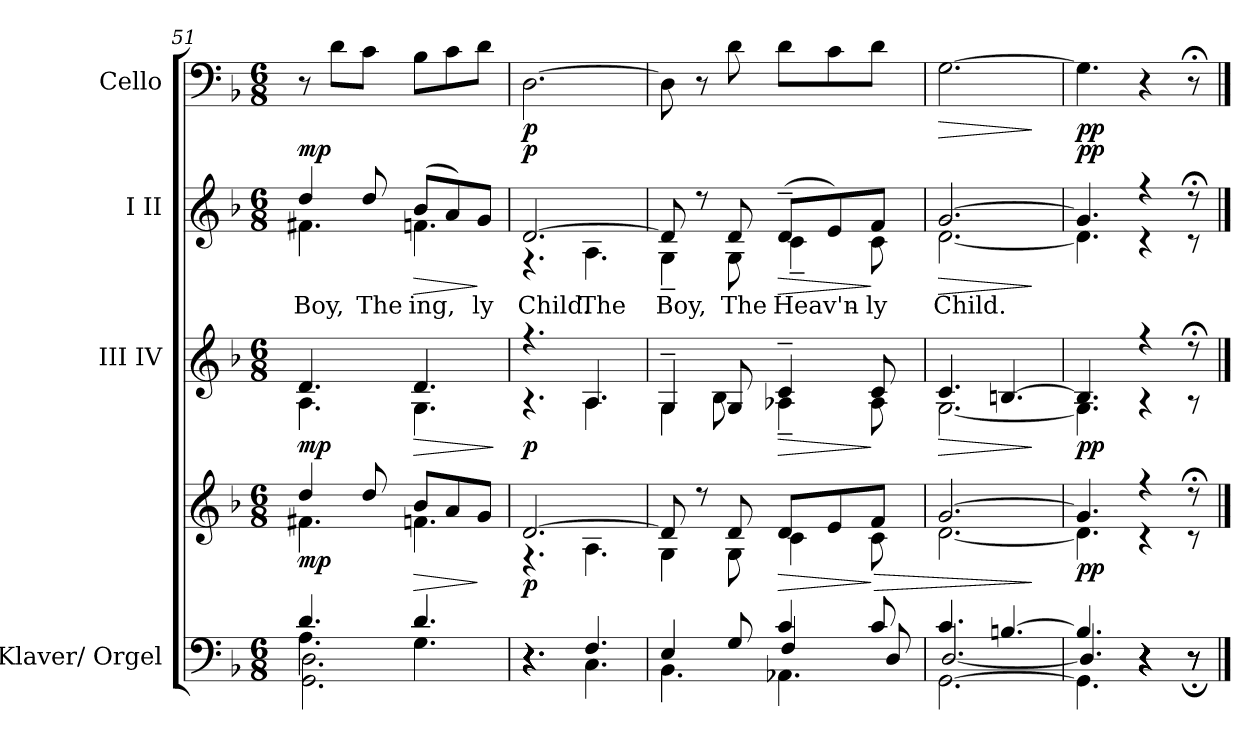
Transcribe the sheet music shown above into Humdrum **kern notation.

**kern	**kern	**dynam	**kern	**dynam	**kern	**text	**dynam	**kern	**dynam
*part4	*part4	*part4	*part3	*part3	*part2	*part2	*part2	*part1	*part1
*staff5	*staff4	*staff4/5	*staff3	*staff3	*staff2	*staff2	*staff2	*staff1	*staff1
*I"Klaver/ Orgel	*	*	*I"III IV	*	*I"I II	*	*	*I"Cello	*
*I'Klav./ Org.	*	*	*I'III IV	*	*I'I II	*	*	*I'Cel.	*
!!LO:PB:g=z
*clefF4	*clefG2	*	*clefG2	*	*clefG2	*	*	*clefF4	*
*k[b-]	*k[b-]	*	*k[b-]	*	*k[b-]	*	*	*k[b-]	*
*M6/8	*M6/8	*	*M6/8	*	*M6/8	*	*	*M6/8	*
=51	=51	=51	=51	=51	=51	=51	=51	=51	=51
*^	*^	*	*^	*	*	*	*	*	*
*	*^	*	*	*	*	*	*	*	*	*	*	*
!	!	!	!	!	!LO:DY:b	!	!	!LO:DY:b	!	!LO:LY:a	!LO:DY:b	!	!
*	*	*	*	*	*	*	*	*	*^	*	*	*	*
4.d/	4.A\	2.GG\ 2.D\	4dd/	4.f#X\	mp	4.d/	4.A\	mp	4dd/	4.f#X\	Boy,	mp	8r	.
.	.	.	.	.	.	.	.	.	.	.	.	.	8d\L	.
!	!	!	!	!	!	!	!	!	!	!	!LO:LY:a	!	!	!
.	.	.	8dd/	.	.	.	.	.	8dd/	.	The	.	8c\J	.
!	!	!	!	!	!LO:HP:b	!	!	!LO:HP:b	!	!	!LO:LY:a	!LO:HP:b	!	!
!	!	!	!	!	!	!	!	!	!	!	!LO:LY:b	!	!	!
4.d/	4.G\	.	8b-/L	4.fn\	>	4.d/	4.G\	>	(>8b-/L	4.fn\	-ing,	>	8B-\L	.
.	.	.	8a/	.	.	.	.	.	8a/)	.	.	.	8c\	.
!	!	!	!	!	!	!	!	!	!	!	!LO:LY:a	!	!	!
.	.	.	8g/J	.	]	.	.	.	8g/J	.	-ly	]	8d\J	.
*v	*v	*v	*	*	*	*v	*v	*	*v	*v	*	*	*	*
*	*v	*v	*	*	*	*	*	*	*	*
.	.	.	.	]	.	.	.	.	.
=52	=52	=52	=52	=52	=52	=52	=52	=52	=52
*^	*^	*	*^	*	*	*	*	*	*
*	*^	*	*	*	*	*	*	*	*	*	*	*
!	!	!	!	!	!LO:DY:b	!	!	!LO:DY:b	!	!LO:LY:a	!LO:DY:b	!	!LO:DY:b
*	*	*	*	*	*	*	*	*	*^	*	*	*	*
4.r	4.r	4.r	[2.d/	4.r	p	4.r	4.r	p	[2.d/	4.r	Child.	p	[2.D\	p
!	!	!	!	!	!	!	!	!	!	!	!LO:LY:b	!	!	!
4.F/	4.ryy	4.C\	.	4.A\	.	4.A/	4.A\	.	.	4.A\	The	.	.	.
=53	=53	=53	=53	=53	=53	=53	=53	=53	=53	=53	=53	=53	=53	=53
!	!	!	!	!	!	!	!	!	!	!	!LO:LY:b	!	!	!
4E/	4.ryy	4.BB-\	8d/]	4G\	.	4G~/	4G\	.	8d/]	4G~\	Boy,	.	8D\]	.
.	.	.	8r	.	.	.	.	.	8r	.	.	.	8r	.
!	!	!	!	!	!	!	!	!	!	!	!LO:LY:a	!	!	!
!	!	!	!	!	!	!	!	!	!	!	!LO:LY:b	!	!	!
8G/	.	.	8d/	8G\	.	8G/	8B-\	.	8d/	8G\	The	.	8d\	.
!	!	!	!	!	!LO:HP:b	!	!	!LO:HP:b	!	!	!LO:LY:a	!LO:HP:b	!	!
!	!	!	!	!	!	!	!	!	!	!	!LO:LY:b	!	!	!
4c/	4F/	4.AA-X\	8d/L	4c\	>	4c~/	4A-X~\	>	(>8d~/L	4c~\	Heav'n-	>	8d\L	.
.	.	.	8e/	.	.	.	.	.	8e/)	.	.	.	8c\	.
!	!	!	!	!	!LO:HP:n=1:b	!	!	!	!	!	!LO:LY:a	!	!	!
!	!	!	!	!	!	!	!	!	!	!	!LO:LY:b	!	!	!
8c/	8D/	.	8f/J	8c\	] >	8c/	8A-\	]	8f/J	8c\	-ly	]	8d\J	.
=54	=54	=54	=54	=54	=54	=54	=54	=54	=54	=54	=54	=54	=54	=54
!	!	!	!	!	!	!	!	!LO:HP:b	!	!	!LO:LY:a	!LO:HP:b	!	!
!	!	!	!	!	!	!	!	!	!	!	!LO:LY:b	!	!	!LO:HP:b
4.c/	[2.D/	[2.GG\	[2.g/	[2.d\	.	4.c/	[2.G\	>	[2.g/	[2.d\	Child.	>	[2.G\	>
[4.Bn/	.	.	.	.	.	[4.Bn/	.	.	.	.	.	.	.	.
*v	*v	*v	*	*	*	*v	*v	*	*v	*v	*	*	*	*
*	*v	*v	*	*	*	*	*	*	*	*
.	.	]	.	]	.	.	]	.	]
!!LO:LB:g=z
=55	=55	=55	=55	=55	=55	=55	=55	=55	=55
*^	*^	*	*^	*	*^	*	*	*	*
*	*^	*	*	*	*	*	*	*	*	*	*	*	*
*	*	*^	*	*	*	*	*	*	*	*	*	*	*	*
!	!	!	!	!	!	!LO:DY:b	!	!	!LO:DY:b	!	!	!	!LO:DY:b	!	!LO:DY:b
4.B/]	4.ryy	4.D/]	4.GG\]	4.g/]	4.d\]	pp	4.B/]	4.G\]	pp	4.g/]	4.d\]	.	pp	4.G\]	pp
4r	4r	4r	4r	4r	4r	.	4r	4r	.	4r	4r	.	.	4r	.
8r	8r;	8r	8r	8r;<	8r	.	8r;<	8r	.	8r;<	8r	.	.	8r;<	.
*v	*v	*v	*v	*	*	*	*v	*v	*	*v	*v	*	*	*	*
*	*v	*v	*	*	*	*	*	*	*	*
==	==	==	==	==	==	==	==	==	==
*-	*-	*-	*-	*-	*-	*-	*-	*-	*-
